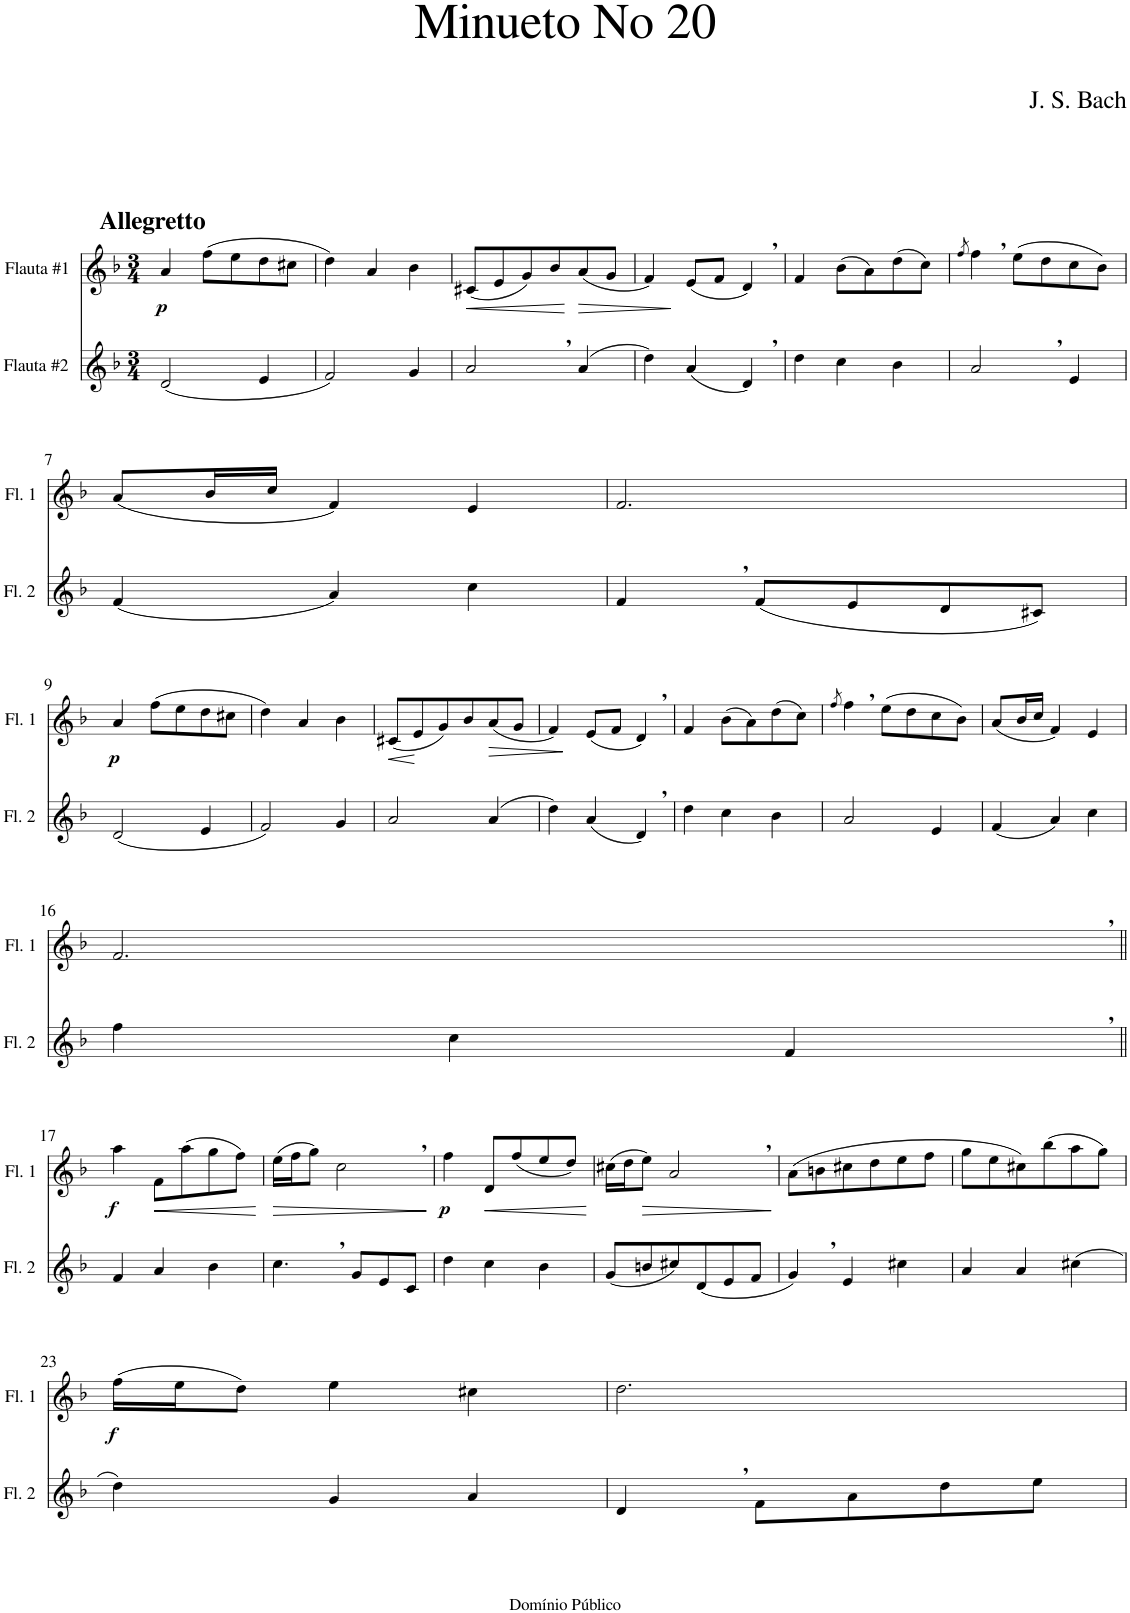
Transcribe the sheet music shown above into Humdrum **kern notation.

**kern	**kern	**dynam
*part2	*part1	*part1
*staff2	*staff1	*staff1
*I"Flauta #2	*I"Flauta #1	*
*I'Fl. 2	*I'Fl. 1	*
*stria5	*stria5	*
*clefG2	*clefG2	*
*k[b-]	*k[b-]	*
*M3/4	*M3/4	*
=1	=1	=1
!	!LO:TX:a:B:t=Allegretto	!
!	!	!LO:DY:b
(2d/	4a/	p
.	(8ff\L	.
.	8ee\	.
4e/	8dd\	.
.	8cc#X\J	.
=2	=2	=2
2f/)	4dd\)	.
.	4a/	.
4g/	4b-\	.
=3	=3	=3
!	!	!LO:HP:b
2a,/	(8c#X/L	<
.	8e/	.
.	8g/)	.
.	8b-/	.
!	!	!LO:HP:b
(4a/	(8a/	>
.	8g/J	.
.	.	[ ]
=4	=4	=4
4dd\)	4f/)	.
(4a/	(8e/L	.
.	8f/J	.
4d,/)	4d,/)	.
=5	=5	=5
4dd\	4f/	.
4cc\	(8b-\L	.
.	8a\)	.
4b-\	(8dd\	.
.	8cc\J)	.
=6	=6	=6
.	8qff/	.
2a,/	4ff,\	.
.	(8ee\L	.
.	8dd\	.
4e/	8cc\	.
.	8b-\J)	.
!!LO:LB:g=z
=7	=7	=7
(4f/	(8a/L	.
.	16b-/L	.
.	16cc/JJ	.
4a/)	4f/)	.
4cc\	4e/	.
=8	=8	=8
4f,/	2.f/	.
(8f/L	.	.
8e/	.	.
8d/	.	.
8c#X/J)	.	.
!!LO:LB:g=z
=9	=9	=9
!	!	!LO:DY:b
(2d/	4a/	p
.	(8ff\L	.
.	8ee\	.
4e/	8dd\	.
.	8cc#X\J	.
=10	=10	=10
2f/)	4dd\)	.
.	4a/	.
4g/	4b-\	.
=11	=11	=11
!	!	!LO:HP:b
2a/	(8c#X/L	<
.	8e/	.
.	8g/)	.
.	8b-/	.
!	!	!LO:HP:b
(4a/	(8a/	>
.	8g/J	.
.	.	[ ]
=12	=12	=12
4dd\)	4f/)	.
(4a/	(8e/L	.
.	8f/J	.
4d,/)	4d,/)	.
=13	=13	=13
4dd\	4f/	.
4cc\	(8b-\L	.
.	8a\)	.
4b-\	(8dd\	.
.	8cc\J)	.
=14	=14	=14
.	8qff/	.
2a/	4ff,\	.
.	(8ee\L	.
.	8dd\	.
4e/	8cc\	.
.	8b-\J)	.
=15	=15	=15
(4f/	(8a/L	.
.	16b-/L	.
.	16cc/JJ	.
4a/)	4f/)	.
4cc\	4e/	.
!!LO:LB:g=z
=16	=16	=16
4ff\	2.f,/	.
4cc\	.	.
4f,/	.	.
!!LO:LB:g=z
=17||	=17||	=17||
!	!	!LO:DY:b
4f/	4aa\	f
!	!	!LO:HP:b
4a/	8f\L	<
.	(8aa\	.
4b-\	8gg\	.
.	8ff\J)	.
.	.	[
=18	=18	=18
!	!	!LO:HP:b
4.cc,\	(16ee\LL	>
.	16ff\J	.
.	8gg\J)	.
.	2cc,\	.
8g/L	.	.
8e/	.	.
8c/J	.	.
.	.	]
=19	=19	=19
!	!	!LO:DY:b
4dd\	4ff\	p
!	!	!LO:HP:b
4cc\	8d/L	<
.	(8ff/	.
4b-\	8ee/	.
.	8dd/J)	.
.	.	[
=20	=20	=20
(8g/L	(16cc#X\LL	.
.	16dd\J	.
!	!	!LO:HP:b
8bn/	8ee\J)	>
8cc#X/)	2a,/	.
(8d/	.	.
8e/	.	.
8f/J	.	.
.	.	]
=21	=21	=21
4g,/)	(8a\L	.
.	8bn\	.
4e/	8cc#X\	.
.	8dd\	.
4cc#X\	8ee\	.
.	8ff\J	.
=22	=22	=22
4a/	8gg\L	.
.	8ee\	.
4a/	8cc#X\)	.
.	(8bb-\	.
(4cc#X\	8aa\	.
.	8gg\J)	.
!!LO:LB:g=z
=23	=23	=23
!	!	!LO:DY:b
4dd\)	(16ff\LL	f
.	16ee\J	.
.	8dd\J)	.
4g/	4ee\	.
4a/	4cc#X\	.
=24	=24	=24
4d,/	2.dd\	.
8f\L	.	.
8a\	.	.
8dd\	.	.
8ee\J	.	.
=	=	=
*-	*-	*-
